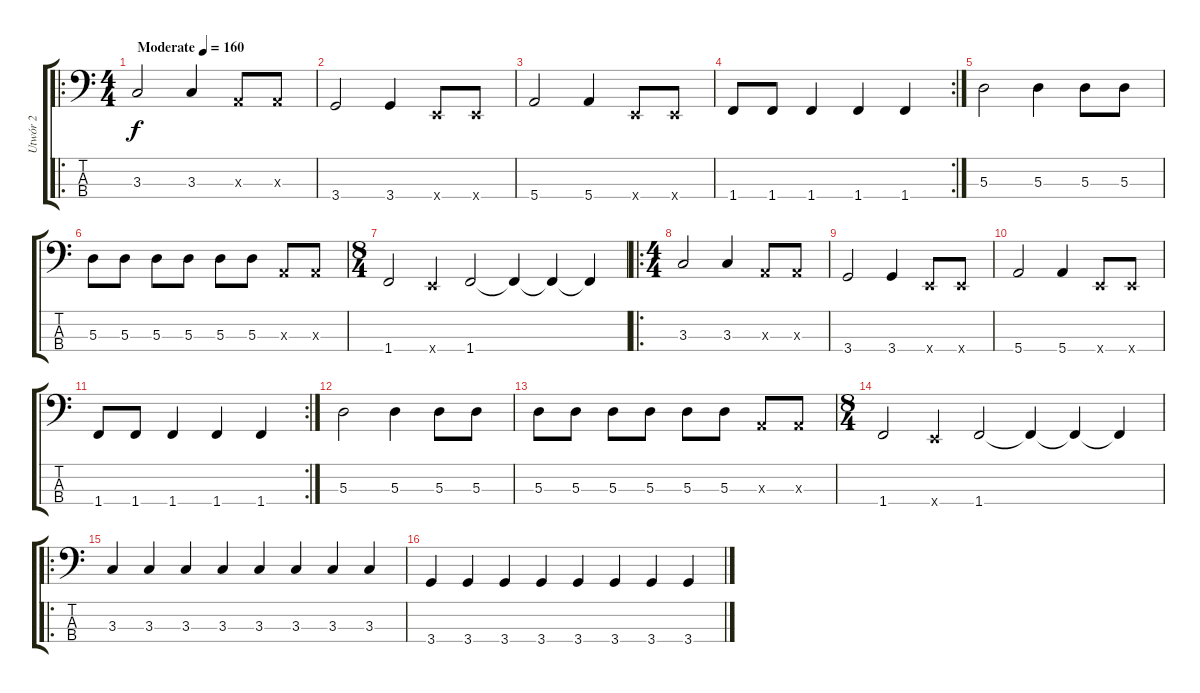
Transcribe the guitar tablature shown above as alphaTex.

\track ("Utwór 2" "Utwór 2") {instrument electricbassfinger}
\staff {score tabs}
\tuning (G2 D2 A1 E1) {hide}
\ro
\ts (4 4)
\tempo (160 "Moderate")
\clef f4
\ks c
3.3.2{dy f instrument electricbassfinger} 3.3.4 0.3{x}.8 0.3{x}.8 |
3.4.2 3.4.4 0.4{x}.8 0.4{x}.8 |
5.4.2 5.4.4 0.4{x}.8 0.4{x}.8 |
\rc 2
1.4.8 1.4.8 1.4.4 1.4.4 1.4.4 |
5.3.2 5.3.4 5.3.8 5.3.8 |
5.3.8 5.3.8 5.3.8 5.3.8 5.3.8 5.3.8 0.3{x}.8 0.3{x}.8 |
\ts (8 4)
1.4.2 0.4{x}.4 1.4.2 1.4{t}.4 1.4{t}.4 1.4{t}.4 |
\ro
\ts (4 4)
3.3.2 3.3.4 0.3{x}.8 0.3{x}.8 |
3.4.2 3.4.4 0.4{x}.8 0.4{x}.8 |
5.4.2 5.4.4 0.4{x}.8 0.4{x}.8 |
\rc 2
1.4.8 1.4.8 1.4.4 1.4.4 1.4.4 |
5.3.2 5.3.4 5.3.8 5.3.8 |
5.3.8 5.3.8 5.3.8 5.3.8 5.3.8 5.3.8 0.3{x}.8 0.3{x}.8 |
\ts (8 4)
1.4.2 0.4{x}.4 1.4.2 1.4{t}.4 1.4{t}.4 1.4{t}.4 |
\ro
3.3.4 3.3.4 3.3.4 3.3.4 3.3.4 3.3.4 3.3.4 3.3.4 |
3.4.4 3.4.4 3.4.4 3.4.4 3.4.4 3.4.4 3.4.4 3.4.4
